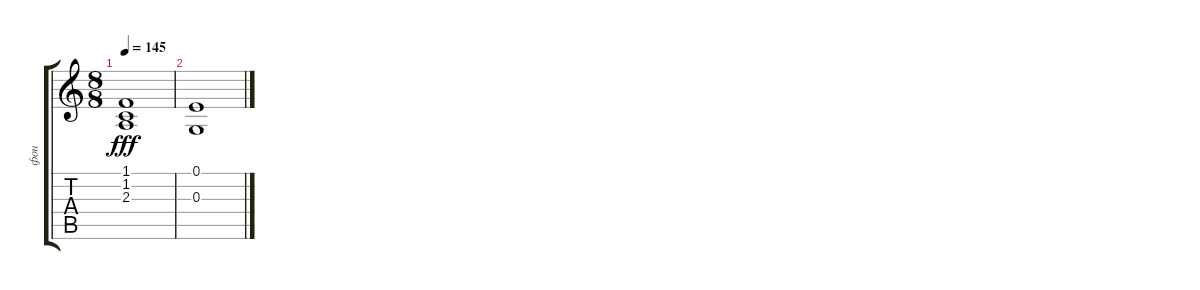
\track ("фон" "фон") {instrument pad2warm}
\staff {score tabs}
\tuning (E4 B3 G3 D3 A2 E2) {hide}
\ts (8 8)
\tempo 145
\clef g2
\ks c
(1.1 1.2 2.3).1{dy fff} |
(0.1 0.3).1
